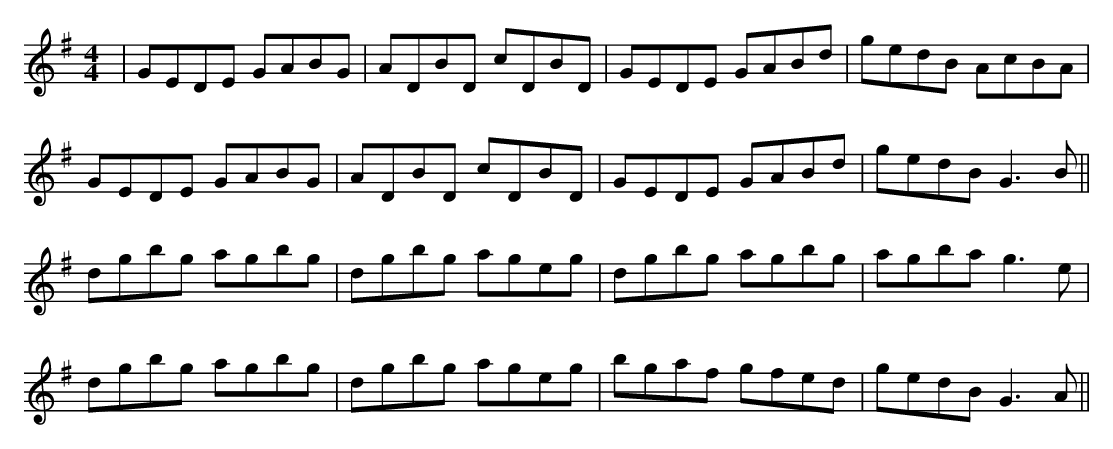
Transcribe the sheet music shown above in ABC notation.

X:1
M:4/4
K:G
|GEDE GABG|ADBD cDBD|GEDE GABd|gedB AcBA|
GEDE GABG|ADBD cDBD|GEDE GABd|gedB G3B||
dgbg agbg|dgbg ageg|dgbg agbg|agba g3e|
dgbg agbg|dgbg ageg|bgaf gfed|gedB G3A||
